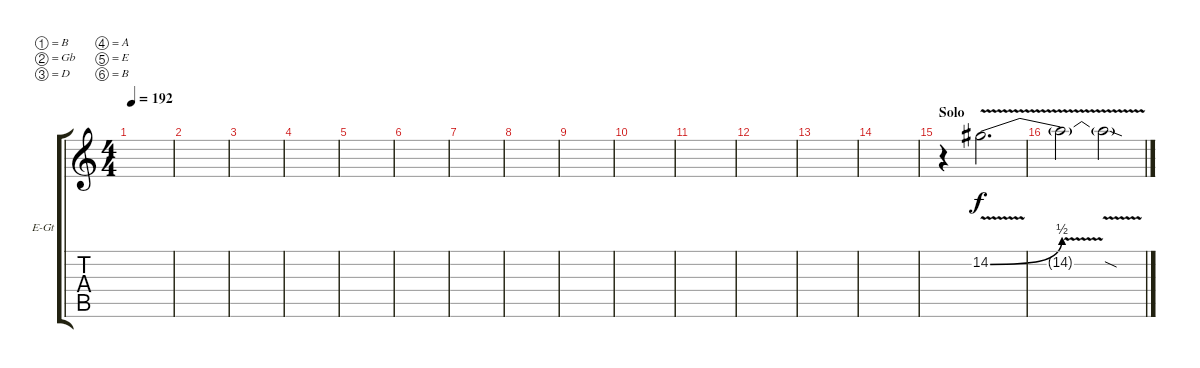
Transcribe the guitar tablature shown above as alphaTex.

\bracketExtendMode groupsimilarinstruments
\firstSystemTrackNameOrientation horizontal
\otherSystemsTrackNameOrientation horizontal
\track ("Electric Guitar" "E-Gt") {instrument overdrivenguitar}
\staff {score tabs}
\tuning (B3 Gb3 D3 A2 E2 B1)
\ts (4 4)
\tempo 192
\clef g2
\ks c
|
|
|
|
|
|
|
|
|
|
|
|
|
|
\section ("" "Solo")
r.4 14.2{be (bend 0 0 15 2) v}.2{d} |
14.2{v t}.2 14.2{sod t}.2
